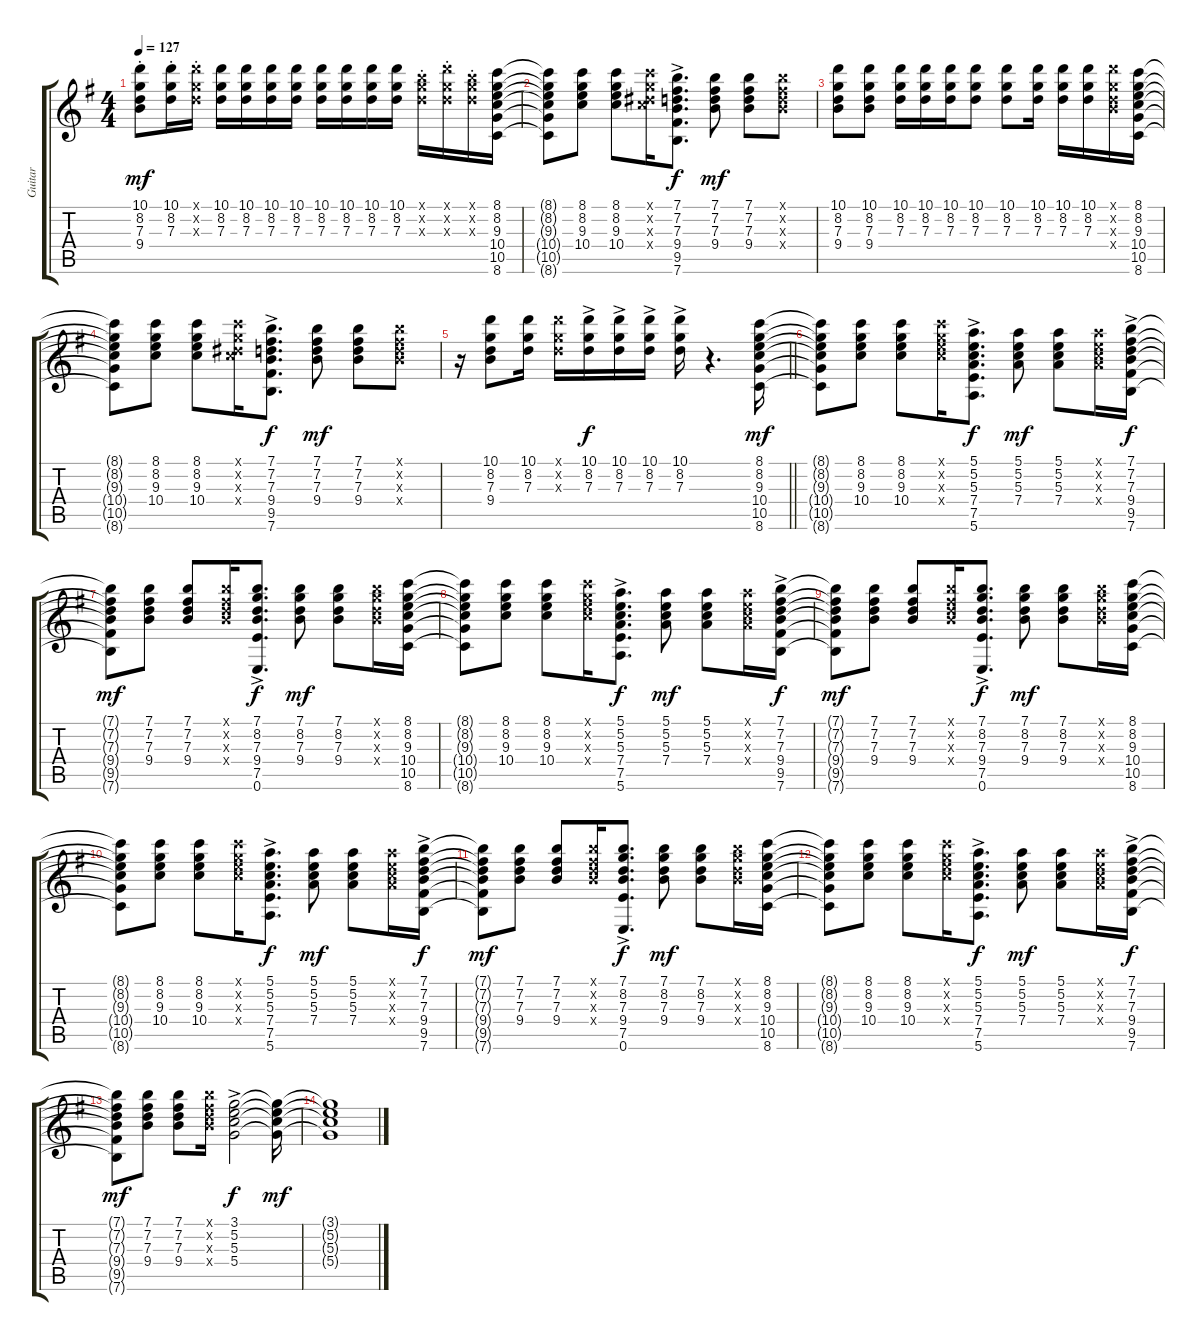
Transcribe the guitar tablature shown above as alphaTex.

\track ("Guitar" "Guitar") {instrument acousticguitarsteel}
\staff {score tabs}
\tuning (E4 B3 G3 D3 A2 E2) {hide}
\ts (4 4)
\tempo 127
\clef g2
\ks g
(10.1{st} 8.2{st} 7.3{st} 9.4{st}).8{dy mf} (10.1{st} 8.2{st} 7.3{st}).16 (10.1{st x} 8.2{st x} 7.3{st x}).16 (10.1 8.2 7.3).16 (10.1 8.2 7.3).16 (10.1 8.2 7.3).16 (10.1 8.2 7.3).16 (10.1 8.2 7.3).16 (10.1 8.2 7.3).16 (10.1 8.2 7.3).16 (10.1 8.2 7.3).16 (7.1{st x} 8.2{st x} 7.3{st x}).16 (10.1{st x} 8.2{st x} 7.3{st x}).16 (7.1{st x} 8.2{st x} 7.3{st x}).16 (8.1 8.2 9.3 10.4 10.5 8.6).16 |
(8.1{t} 8.2{t} 9.3{t} 10.4{t} 10.5{t} 8.6{t}).8 (8.1 8.2 9.3 10.4).8 (8.1 8.2 9.3 10.4).8 (8.1{x} 8.2{x} 8.3{x} 10.4{x}).16 (7.1{ac} 7.2{ac} 7.3{ac} 9.4{ac} 9.5{ac} 7.6{ac}).8{d dy f} (7.1 7.2 7.3 9.4).8{dy mf} (7.1 7.2 7.3 9.4).8 (7.1{x} 7.2{x} 7.3{x} 9.4{x}).8 |
(10.1 8.2 7.3 9.4).8 (10.1 8.2 7.3 9.4).8 (10.1 8.2 7.3).16 (10.1 8.2 7.3).16 (10.1 8.2 7.3).16 (10.1 8.2 7.3).8 (10.1 8.2 7.3).8 (10.1 8.2 7.3).16 (10.1 8.2 7.3).16 (10.1 8.2 7.3).16 (10.1{x} 8.2{x} 7.3{x} 9.4{x}).16 (8.1 8.2 9.3 10.4 10.5 8.6).16 |
(8.1{t} 8.2{t} 9.3{t} 10.4{t} 10.5{t} 8.6{t}).8 (8.1 8.2 9.3 10.4).8 (8.1 8.2 9.3 10.4).8 (8.1{x} 8.2{x} 8.3{x} 10.4{x}).16 (7.1{ac} 7.2{ac} 7.3{ac} 9.4{ac} 9.5{ac} 7.6{ac}).8{d dy f} (7.1 7.2 7.3 9.4).8{dy mf} (7.1 7.2 7.3 9.4).8 (7.1{x} 7.2{x} 7.3{x} 9.4{x}).8 |
\barLineRight lightlight
r.16 (10.1 8.2 7.3 9.4).8 (10.1 8.2 7.3).16 (10.1{x} 8.2{x} 7.3{x}).16 (10.1{ac} 8.2{ac} 7.3{ac}).16{dy f} (10.1{ac} 8.2{ac} 7.3{ac}).16 (10.1{ac} 8.2{ac} 7.3{ac}).16 (10.1{ac} 8.2{ac} 7.3{ac}).16 r.4{d} (8.1 8.2 9.3 10.4 10.5 8.6).16{dy mf} |
(8.1{t} 8.2{t} 9.3{t} 10.4{t} 10.5{t} 8.6{t}).8 (8.1 8.2 9.3 10.4).8 (8.1 8.2 9.3 10.4).8 (8.1{x} 8.2{x} 9.3{x} 10.4{x}).16 (5.1{ac} 5.2{ac} 5.3{ac} 7.4{ac} 7.5{ac} 5.6{ac}).8{d dy f} (5.1 5.2 5.3 7.4).8{dy mf} (5.1 5.2 5.3 7.4).8 (5.1{x} 5.2{x} 5.3{x} 7.4{x}).16 (7.1{ac} 7.2{ac} 7.3{ac} 9.4{ac} 9.5{ac} 7.6{ac}).16{dy f} |
(7.1{t} 7.2{t} 7.3{t} 9.4{t} 9.5{t} 7.6{t}).8{dy mf} (7.1 7.2 7.3 9.4).8 (7.1 7.2 7.3 9.4).8 (7.1{x} 7.2{x} 7.3{x} 9.4{x}).16 (7.1{ac} 8.2{ac} 7.3{ac} 9.4{ac} 7.5{ac} 0.6{ac}).8{d dy f} (7.1 8.2 7.3 9.4).8{dy mf} (7.1 8.2 7.3 9.4).8 (7.1{x} 8.2{x} 7.3{x} 9.4{x}).16 (8.1 8.2 9.3 10.4 10.5 8.6).16 |
(8.1{t} 8.2{t} 9.3{t} 10.4{t} 10.5{t} 8.6{t}).8 (8.1 8.2 9.3 10.4).8 (8.1 8.2 9.3 10.4).8 (8.1{x} 8.2{x} 9.3{x} 10.4{x}).16 (5.1{ac} 5.2{ac} 5.3{ac} 7.4{ac} 7.5{ac} 5.6{ac}).8{d dy f} (5.1 5.2 5.3 7.4).8{dy mf} (5.1 5.2 5.3 7.4).8 (5.1{x} 5.2{x} 5.3{x} 7.4{x}).16 (7.1{ac} 7.2{ac} 7.3{ac} 9.4{ac} 9.5{ac} 7.6{ac}).16{dy f} |
(7.1{t} 7.2{t} 7.3{t} 9.4{t} 9.5{t} 7.6{t}).8{dy mf} (7.1 7.2 7.3 9.4).8 (7.1 7.2 7.3 9.4).8 (7.1{x} 7.2{x} 7.3{x} 9.4{x}).16 (7.1{ac} 8.2{ac} 7.3{ac} 9.4{ac} 7.5{ac} 0.6{ac}).8{d dy f} (7.1 8.2 7.3 9.4).8{dy mf} (7.1 8.2 7.3 9.4).8 (7.1{x} 8.2{x} 7.3{x} 9.4{x}).16 (8.1 8.2 9.3 10.4 10.5 8.6).16 |
(8.1{t} 8.2{t} 9.3{t} 10.4{t} 10.5{t} 8.6{t}).8 (8.1 8.2 9.3 10.4).8 (8.1 8.2 9.3 10.4).8 (8.1{x} 8.2{x} 9.3{x} 10.4{x}).16 (5.1{ac} 5.2{ac} 5.3{ac} 7.4{ac} 7.5{ac} 5.6{ac}).8{d dy f} (5.1 5.2 5.3 7.4).8{dy mf} (5.1 5.2 5.3 7.4).8 (5.1{x} 5.2{x} 5.3{x} 7.4{x}).16 (7.1{ac} 7.2{ac} 7.3{ac} 9.4{ac} 9.5{ac} 7.6{ac}).16{dy f} |
(7.1{t} 7.2{t} 7.3{t} 9.4{t} 9.5{t} 7.6{t}).8{dy mf} (7.1 7.2 7.3 9.4).8 (7.1 7.2 7.3 9.4).8 (7.1{x} 7.2{x} 7.3{x} 9.4{x}).16 (7.1{ac} 8.2{ac} 7.3{ac} 9.4{ac} 7.5{ac} 0.6{ac}).8{d dy f} (7.1 8.2 7.3 9.4).8{dy mf} (7.1 8.2 7.3 9.4).8 (7.1{x} 8.2{x} 7.3{x} 9.4{x}).16 (8.1 8.2 9.3 10.4 10.5 8.6).16 |
(8.1{t} 8.2{t} 9.3{t} 10.4{t} 10.5{t} 8.6{t}).8 (8.1 8.2 9.3 10.4).8 (8.1 8.2 9.3 10.4).8 (8.1{x} 8.2{x} 9.3{x} 10.4{x}).16 (5.1{ac} 5.2{ac} 5.3{ac} 7.4{ac} 7.5{ac} 5.6{ac}).8{d dy f} (5.1 5.2 5.3 7.4).8{dy mf} (5.1 5.2 5.3 7.4).8 (5.1{x} 5.2{x} 5.3{x} 7.4{x}).16 (7.1{ac} 7.2{ac} 7.3{ac} 9.4{ac} 9.5{ac} 7.6{ac}).16{dy f} |
(7.1{t} 7.2{t} 7.3{t} 9.4{t} 9.5{t} 7.6{t}).8{dy mf} (7.1 7.2 7.3 9.4).8 (7.1 7.2 7.3 9.4).8 (7.1{x} 7.2{x} 7.3{x} 9.4{x}).16 (3.1{ac} 5.2{ac} 5.3{ac} 5.4{ac}).2{dy f} (3.1{t} 5.2{t} 5.3{t} 5.4{t}).16{dy mf} |
(3.1{t} 5.2{t} 5.3{t} 5.4{t}).1
